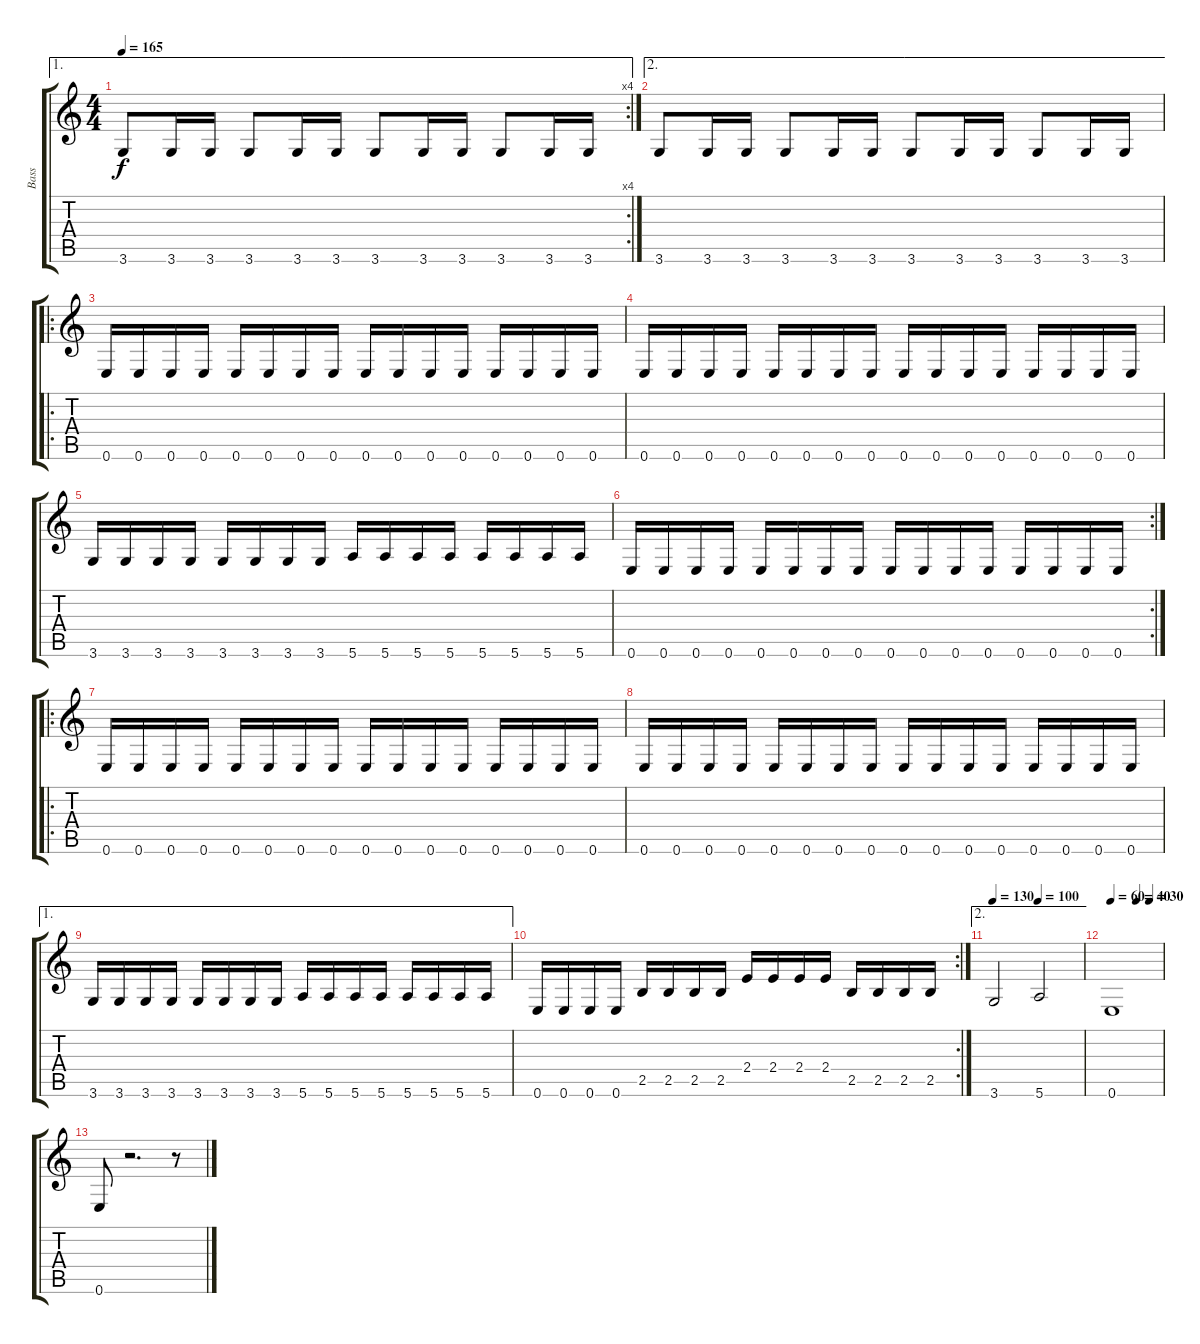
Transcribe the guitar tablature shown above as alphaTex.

\track ("Bass" "Bass") {instrument electricbassfinger}
\staff {score tabs}
\tuning (E4 B3 G3 D3 A2 E2) {hide}
\ae 1
\rc 4
\ts (4 4)
\tempo 165
\clef g2
\ks c
3.6.8{dy f} 3.6.16 3.6.16 3.6.8 3.6.16 3.6.16 3.6.8 3.6.16 3.6.16 3.6.8 3.6.16 3.6.16 |
\ae 2
3.6.8 3.6.16 3.6.16 3.6.8 3.6.16 3.6.16 3.6.8 3.6.16 3.6.16 3.6.8 3.6.16 3.6.16 |
\ro
0.6.16 0.6.16 0.6.16 0.6.16 0.6.16 0.6.16 0.6.16 0.6.16 0.6.16 0.6.16 0.6.16 0.6.16 0.6.16 0.6.16 0.6.16 0.6.16 |
0.6.16 0.6.16 0.6.16 0.6.16 0.6.16 0.6.16 0.6.16 0.6.16 0.6.16 0.6.16 0.6.16 0.6.16 0.6.16 0.6.16 0.6.16 0.6.16 |
3.6.16 3.6.16 3.6.16 3.6.16 3.6.16 3.6.16 3.6.16 3.6.16 5.6.16 5.6.16 5.6.16 5.6.16 5.6.16 5.6.16 5.6.16 5.6.16 |
\rc 2
0.6.16 0.6.16 0.6.16 0.6.16 0.6.16 0.6.16 0.6.16 0.6.16 0.6.16 0.6.16 0.6.16 0.6.16 0.6.16 0.6.16 0.6.16 0.6.16 |
\ro
0.6.16 0.6.16 0.6.16 0.6.16 0.6.16 0.6.16 0.6.16 0.6.16 0.6.16 0.6.16 0.6.16 0.6.16 0.6.16 0.6.16 0.6.16 0.6.16 |
0.6.16 0.6.16 0.6.16 0.6.16 0.6.16 0.6.16 0.6.16 0.6.16 0.6.16 0.6.16 0.6.16 0.6.16 0.6.16 0.6.16 0.6.16 0.6.16 |
\ae 1
3.6.16 3.6.16 3.6.16 3.6.16 3.6.16 3.6.16 3.6.16 3.6.16 5.6.16 5.6.16 5.6.16 5.6.16 5.6.16 5.6.16 5.6.16 5.6.16 |
\rc 2
0.6.16 0.6.16 0.6.16 0.6.16 2.5.16 2.5.16 2.5.16 2.5.16 2.4.16 2.4.16 2.4.16 2.4.16 2.5.16 2.5.16 2.5.16 2.5.16 |
\ae 2
\tempo 130
\tempo (100 0.5)
3.6.2 5.6.2 |
\tempo 60
\tempo (40 0.5)
\tempo (30 0.75)
0.6.1 |
0.6.8 r.2{d} r.8
